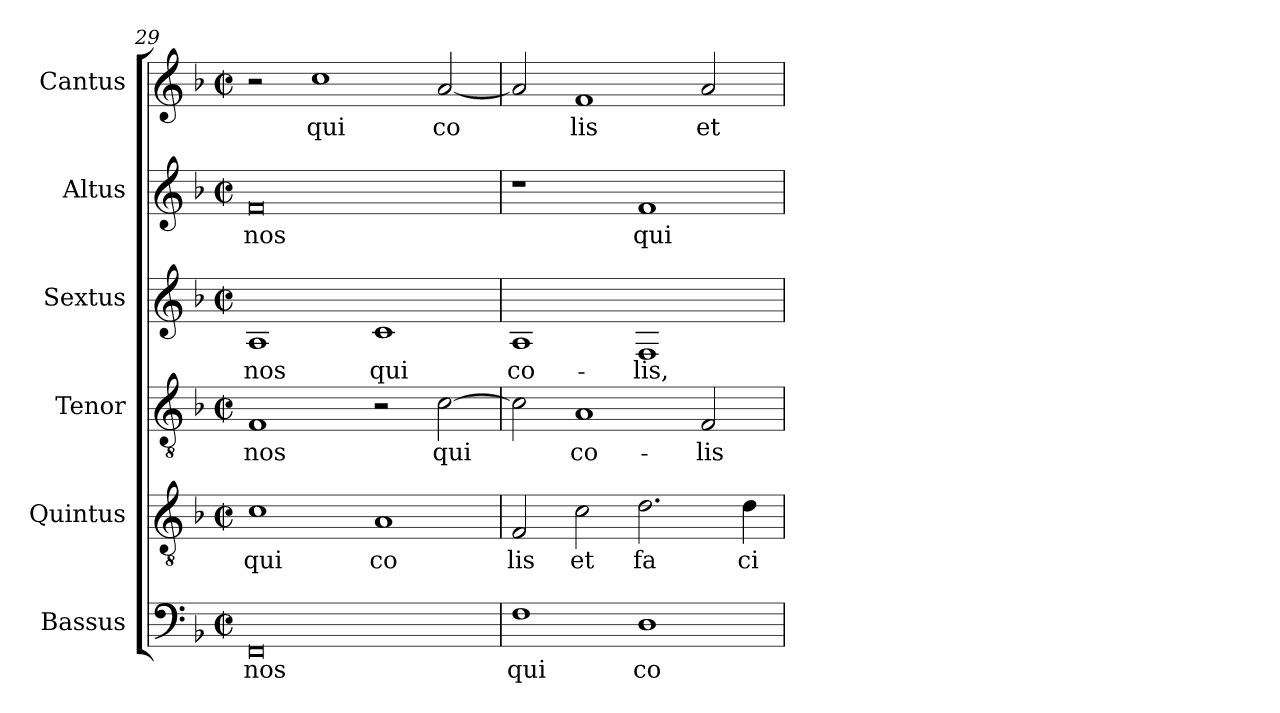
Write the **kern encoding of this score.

**kern	**text	**kern	**text	**kern	**text	**kern	**text	**kern	**text	**kern	**text
*part6	*part6	*part5	*part5	*part4	*part4	*part3	*part3	*part2	*part2	*part1	*part1
*staff6	*staff6	*staff5	*staff5	*staff4	*staff4	*staff3	*staff3	*staff2	*staff2	*staff1	*staff1
*I"Bassus	*	*I"Quintus	*	*I"Tenor	*	*I"Sextus	*	*I"Altus	*	*I"Cantus	*
*clefF4	*	*clefGv2	*	*clefGv2	*	*clefG2	*	*clefG2	*	*clefG2	*
*k[b-]	*	*k[b-]	*	*k[b-]	*	*k[b-]	*	*k[b-]	*	*k[b-]	*
*F:	*	*F:	*	*F:	*	*F:	*	*F:	*	*F:	*
*M2/2	*	*M2/2	*	*M2/2	*	*M2/2	*	*M2/2	*	*M2/2	*
*met(c|)	*	*met(c|)	*	*met(c|)	*	*met(c|)	*	*met(c|)	*	*met(c|)	*
=29	=29	=29	=29	=29	=29	=29	=29	=29	=29	=29	=29
!	!LO:LY:b:cj	!	!LO:LY:b:cj	!	!LO:LY:b:cj	!	!LO:LY:b:cj	!	!LO:LY:b:cj	!	!
0FF	-nos	1c	qui	1F	-nos	1A	-nos	0f	nos	2r	.
!	!	!	!	!	!	!	!	!	!	!	!LO:LY:b:cj
.	.	.	.	.	.	.	.	.	.	1cc	qui
!	!	!	!LO:LY:b:cj	!	!	!	!LO:LY:b:cj	!	!	!	!
.	.	1A	co	2r	.	1c	qui	.	.	.	.
!	!	!	!	!	!LO:LY:b	!	!	!	!	!	!LO:LY:b:cj
.	.	.	.	[>2c\	qui	.	.	.	.	[<2a/	co
=30	=30	=30	=30	=30	=30	=30	=30	=30	=30	=30	=30
!	!LO:LY:b:cj	!	!LO:LY:b:cj	!	!	!	!LO:LY:b:cj	!	!	!	!
1F	qui	2F/	lis	2c\]	.	1A	co-	1r	.	2a/]	.
!	!	!	!LO:LY:b:cj	!	!LO:LY:b:cj	!	!	!	!	!	!LO:LY:b:cj
.	.	2c\	et	1A	co-	.	.	.	.	1f	lis
!	!LO:LY:b:cj	!	!LO:LY:b:cj	!	!	!	!LO:LY:b:cj	!	!LO:LY:b:cj	!	!
1D	co-	2.d\	fa	.	.	1F	-lis,	1f	qui	.	.
!	!	!	!	!	!LO:LY:b:cj	!	!	!	!	!	!LO:LY:b:cj
.	.	.	.	2F/	-lis	.	.	.	.	2a/	et
!	!	!	!LO:LY:b:cj	!	!	!	!	!	!	!	!
.	.	4d\	ci	.	.	.	.	.	.	.	.
=	=	=	=	=	=	=	=	=	=	=	=
*-	*-	*-	*-	*-	*-	*-	*-	*-	*-	*-	*-
